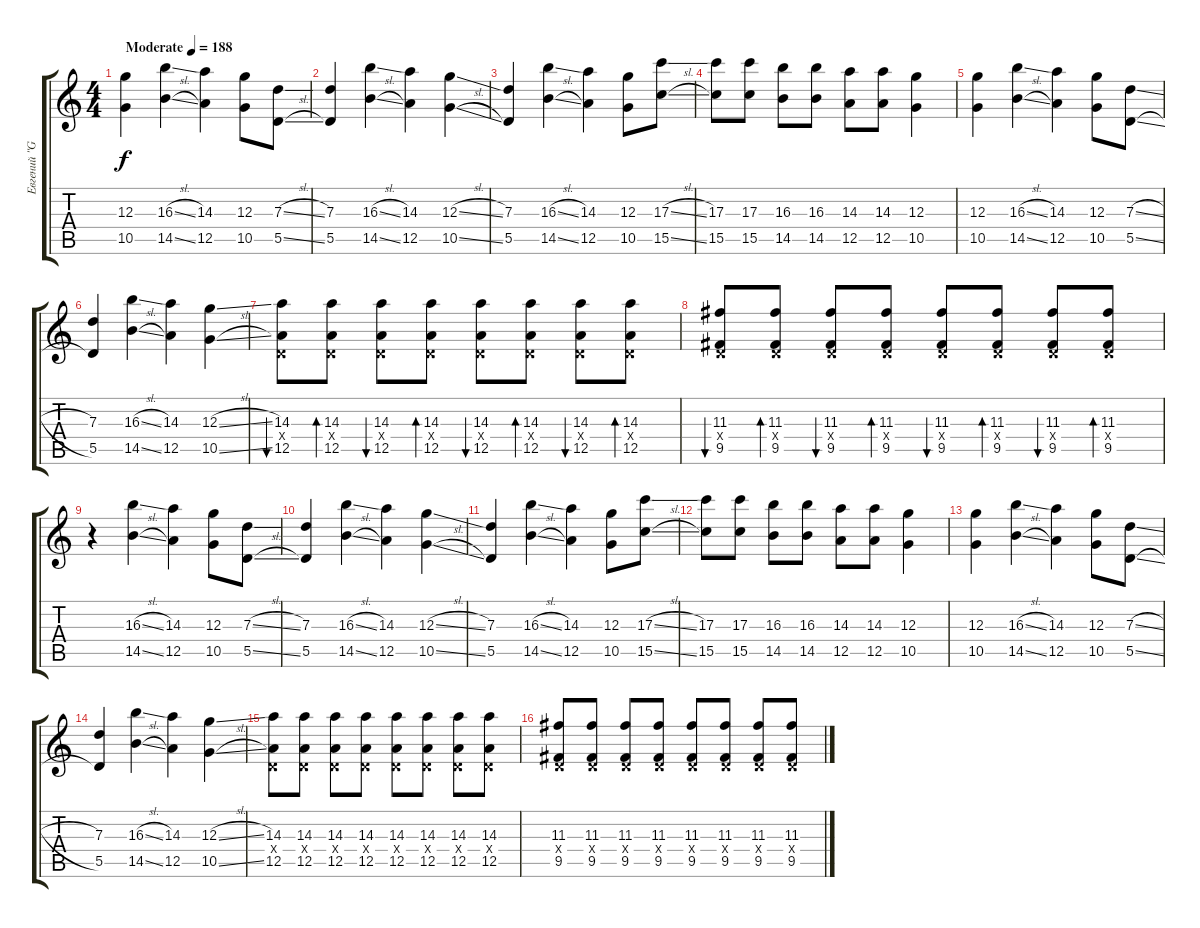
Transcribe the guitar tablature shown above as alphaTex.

\track ("Евгений \"Green\" Жигулёв" "Евгений \"G") {instrument overdrivenguitar}
\staff {score tabs}
\tuning (E4 B3 G3 D3 A2 E2) {hide}
\ts (4 4)
\tempo (188 "Moderate")
\clef g2
\ks c
(12.3 10.5).4{dy f instrument overdrivenguitar} (16.3{sl} 14.5{sl}).4 (14.3 12.5).4 (12.3 10.5).8 (7.3{sl} 5.5{sl}).8 |
(7.3 5.5).4 (16.3{sl} 14.5{sl}).4 (14.3 12.5).4 (12.3{sl} 10.5{sl}).4 |
(7.3 5.5).4 (16.3{sl} 14.5{sl}).4 (14.3 12.5).4 (12.3 10.5).8 (17.3{sl} 15.5{sl}).8 |
(17.3 15.5).8 (17.3 15.5).8 (16.3 14.5).8 (16.3 14.5).8 (14.3 12.5).8 (14.3 12.5).8 (12.3 10.5).4 |
(12.3 10.5).4 (16.3{sl} 14.5{sl}).4 (14.3 12.5).4 (12.3 10.5).8 (7.3{sl} 5.5{sl}).8 |
(7.3 5.5).4 (16.3{sl} 14.5{sl}).4 (14.3 12.5).4 (12.3{sl} 10.5{sl}).4 |
(14.3 0.4{x} 12.5).8{bu 60} (14.3 0.4{x} 12.5).8{bd 60} (14.3 0.4{x} 12.5).8{bu 60} (14.3 0.4{x} 12.5).8{bd 60} (14.3 0.4{x} 12.5).8{bu 60} (14.3 0.4{x} 12.5).8{bd 60} (14.3 0.4{x} 12.5).8{bu 60} (14.3 0.4{x} 12.5).8{bd 60} |
(11.3 0.4{x} 9.5).8{bu 60} (11.3 0.4{x} 9.5).8{bd 60} (11.3 0.4{x} 9.5).8{bu 60} (11.3 0.4{x} 9.5).8{bd 60} (11.3 0.4{x} 9.5).8{bu 60} (11.3 0.4{x} 9.5).8{bd 60} (11.3 0.4{x} 9.5).8{bu 60} (11.3 0.4{x} 9.5).8{bd 60} |
r.4 (16.3{sl} 14.5{sl}).4 (14.3 12.5).4 (12.3 10.5).8 (7.3{sl} 5.5{sl}).8 |
(7.3 5.5).4 (16.3{sl} 14.5{sl}).4 (14.3 12.5).4 (12.3{sl} 10.5{sl}).4 |
(7.3 5.5).4 (16.3{sl} 14.5{sl}).4 (14.3 12.5).4 (12.3 10.5).8 (17.3{sl} 15.5{sl}).8 |
(17.3 15.5).8 (17.3 15.5).8 (16.3 14.5).8 (16.3 14.5).8 (14.3 12.5).8 (14.3 12.5).8 (12.3 10.5).4 |
(12.3 10.5).4 (16.3{sl} 14.5{sl}).4 (14.3 12.5).4 (12.3 10.5).8 (7.3{sl} 5.5{sl}).8 |
(7.3 5.5).4 (16.3{sl} 14.5{sl}).4 (14.3 12.5).4 (12.3{sl} 10.5{sl}).4 |
(14.3 0.4{x} 12.5).8 (14.3 0.4{x} 12.5).8 (14.3 0.4{x} 12.5).8 (14.3 0.4{x} 12.5).8 (14.3 0.4{x} 12.5).8 (14.3 0.4{x} 12.5).8 (14.3 0.4{x} 12.5).8 (14.3 0.4{x} 12.5).8 |
(11.3 0.4{x} 9.5).8 (11.3 0.4{x} 9.5).8 (11.3 0.4{x} 9.5).8 (11.3 0.4{x} 9.5).8 (11.3 0.4{x} 9.5).8 (11.3 0.4{x} 9.5).8 (11.3 0.4{x} 9.5).8 (11.3 0.4{x} 9.5).8
